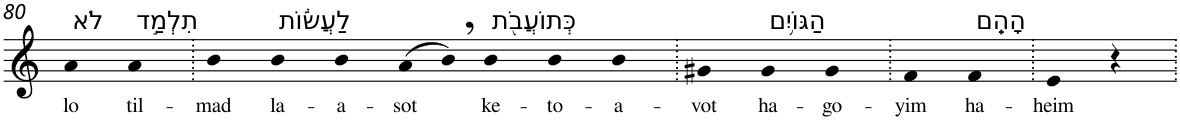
**kern	**text
*part1	*part1
*staff1	*staff1
*I"Piano	*
*I'Pno	*
!!LO:PB:g=z
*clefG2	*
*k[]	*
=80	=80
!LO:TX:a:t=לֹא	!
!	!LO:LY:b
4a	lo
!LO:TX:a:t=תִלְמַ֣ד	!
!	!LO:LY:b
4a	til-
=81.	=81.
!	!LO:LY:b
4b	-mad
!LO:TX:a:t=לַעֲשׂ֔וֹת	!
!	!LO:LY:b
4b	la-
!	!LO:LY:b
4b	-a-
!	!LO:LY:b
(8a	-sot
8b,)	.
!LO:TX:a:t=כְּתוֹעֲבֹ֖ת	!
!	!LO:LY:b
4b	ke-
!	!LO:LY:b
4b	-to-
!	!LO:LY:b
4b	-a-
=82.	=82.
!	!LO:LY:b
4g#X	-vot
!LO:TX:a:t=הַגּוֹיִ֥ם	!
!	!LO:LY:b
4g#	ha-
!	!LO:LY:b
4g#	-go-
=83.	=83.
!	!LO:LY:b
4f	-yim
!LO:TX:a:t=הָהֵֽם	!
!	!LO:LY:b
4f	ha-
=84.	=84.
!	!LO:LY:b
4e	-heim
4r	.
=.	=.
*-	*-
